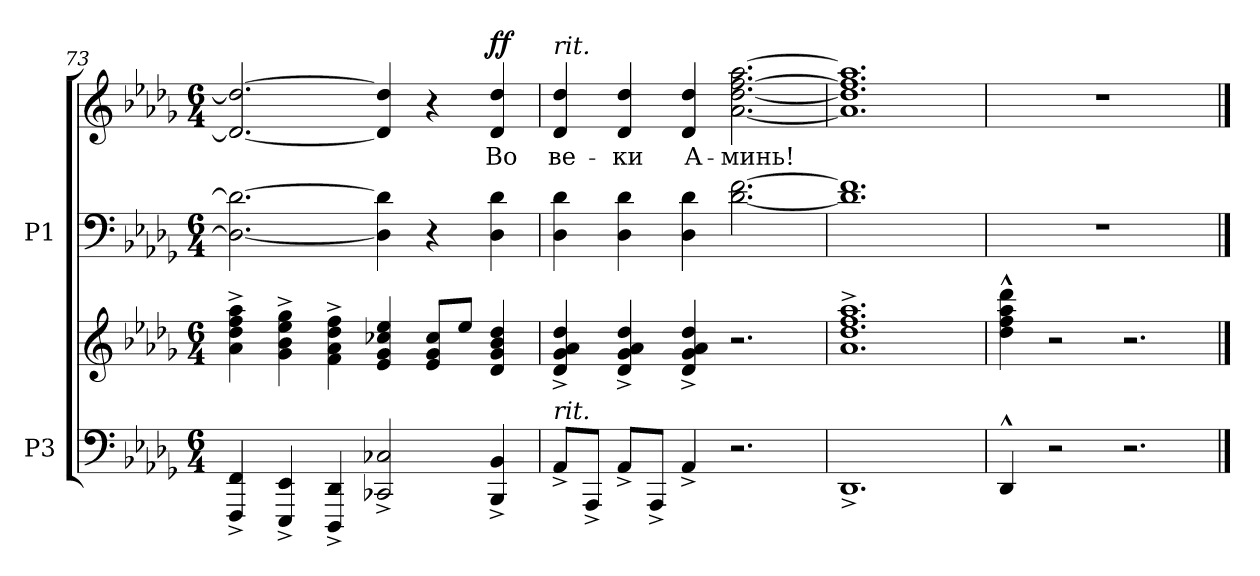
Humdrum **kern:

**kern	**kern	**kern	**kern	**text	**dynam
*part2	*part2	*part1	*part1	*part1	*part1
*staff4	*staff3	*staff2	*staff1	*staff1	*staff1/2
*I"P3	*	*I"P1	*	*	*
*clefF4	*clefG2	*clefF4	*clefG2	*	*
*k[b-e-a-d-g-]	*k[b-e-a-d-g-]	*k[b-e-a-d-g-]	*k[b-e-a-d-g-]	*	*
*D-:	*D-:	*D-:	*D-:	*	*
*M6/4	*M6/4	*M6/4	*M6/4	*	*
=73	=73	=73	=73	=73	=73
4FFFi/^ 4FFi^	4a-i\^ 4dd-i^ 4ffi^ 4aa-i^	2.D-i\_< 2.d-i_>	2.d-i/_< 2.dd-i_>	.	.
4EEE-i/^ 4EE-i^	4g-i\^ 4b-i^ 4ee-i^ 4gg-i^	.	.	.	.
4DDD-i/^ 4DD-i^	4fi\^ 4a-i^ 4dd-i^ 4ffi^	.	.	.	.
2CC-Xi/^ 2C-Xi^	4e-i/ 4g-i 4cc-Xi 4ee-i	4D-i\] 4d-i]	4d-i/] 4dd-i]	.	.
.	8e-i/ 8g-i 8cc-iL	4r	4r	.	.
.	8ee-i/J	.	.	.	.
!	!	!	!	!LO:LY:b:color=#000000	!
4BBB-i/^ 4BB-i^	4d-i/ 4g-i 4b-i 4dd-i	4D-i\ 4d-i	4d-i/ 4dd-i	Во	ff
=74	=74	=74	=74	=74	=74
!	!	!	!LO:TX:a:i:t=rit.	!	!
!LO:TX:a:i:t=rit.	!	!	!	!	!
!	!	!	!	!LO:LY:b:color=#000000	!
8AA-^i/L	4d-i/^ 4g-i^ 4a-i^ 4dd-i^	4D-i\ 4d-i	4d-i/ 4dd-i	ве-	.
8AAA-^i/J	.	.	.	.	.
!	!	!	!	!LO:LY:b:color=#000000	!
8AA-^i/L	4d-i/^ 4g-i^ 4a-i^ 4dd-i^	4D-i\ 4d-i	4d-i/ 4dd-i	-ки	.
8AAA-^i/J	.	.	.	.	.
!	!	!	!	!LO:LY:b:color=#000000	!
4AA-^i/	4d-i/^ 4g-i^ 4a-i^ 4dd-i^	4D-i\ 4d-i	4d-i/ 4dd-i	А-	.
!	!	!	!	!LO:LY:b:color=#000000	!
2.r	2.r	[<2.d-i\ [>2.fi	[<2.a-i\ [<2.dd-i [>2.ffi [>2.aa-i	-минь!	.
=75	=75	=75	=75	=75	=75
1.DD-^i	1.a-i^ 1.dd-i^ 1.ffi^ 1.aa-i^	1.d-i] 1.fi]	1.a-i] 1.dd-i] 1.ffi] 1.aa-i]	.	.
=76	=76	=76	=76	=76	=76
!	!	!LO:N:vis=1	!LO:N:vis=1	!	!
4DD-^^i/	4dd-i\^^ 4ffi^^ 4aa-i^^ 4ddd-i^^	1.r	1.r	.	.
2r	2r	.	.	.	.
2.r	2.r	.	.	.	.
==	==	==	==	==	==
*-	*-	*-	*-	*-	*-
